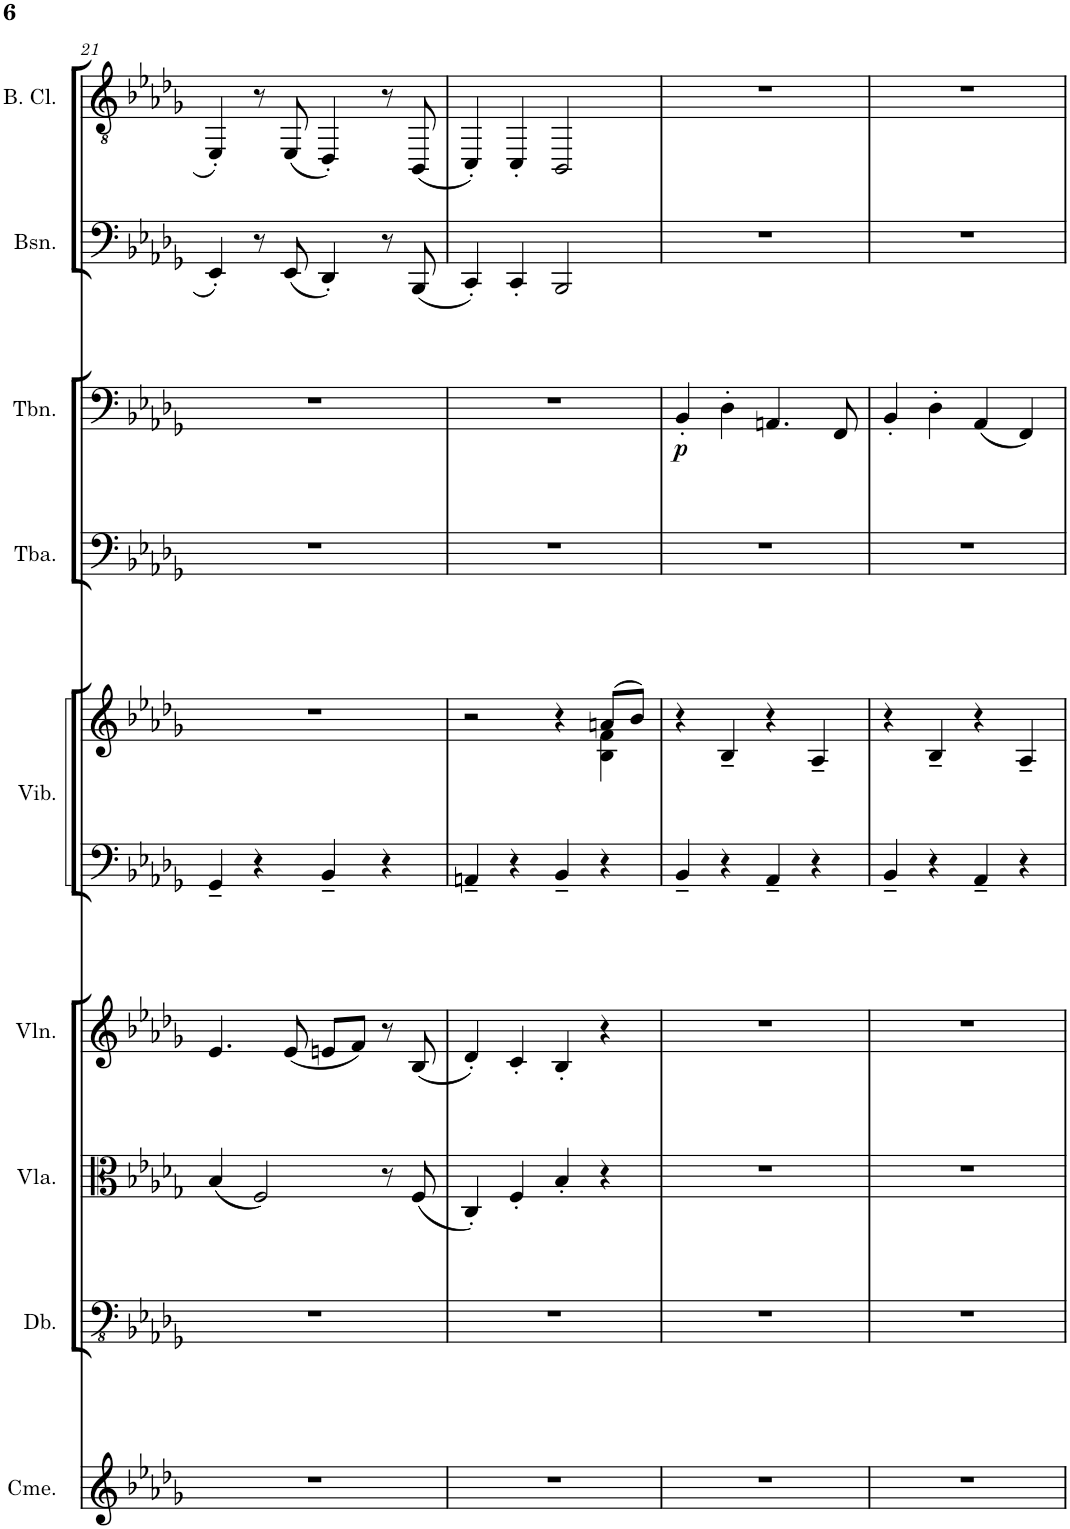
**kern	**kern	**kern	**kern	**kern	**kern	**kern	**kern	**dynam	**kern	**kern
*part9	*part8	*part7	*part6	*part5	*part5	*part4	*part3	*part3	*part2	*part1
*staff10	*staff9	*staff8	*staff7	*staff6	*staff5	*staff4	*staff3	*staff3	*staff2	*staff1
*I"Chimes	*I"Double Bass	*I"Viola	*I"Violin	*I"Vibraphone	*	*I"Tuba	*I"Trombone	*	*I"Bassoon	*I"Bass Clarinet
*I'Cme.	*I'Db.	*I'Vla.	*I'Vln.	*I'Vib.	*	*I'Tba.	*I'Tbn.	*	*I'Bsn.	*I'B. Cl.
!!LO:PB:g=z
*clefG2	*clefFv4	*clefC3	*clefG2	*clefF4	*clefG2	*clefF4	*clefF4	*	*clefF4	*clefGv2
*	*ITrd7c12	*	*	*	*	*	*	*	*	*ITrd8c14
*k[b-e-a-d-g-]	*k[b-e-a-d-g-]	*k[b-e-a-d-g-]	*k[b-e-a-d-g-]	*k[b-e-a-d-g-]	*k[b-e-a-d-g-]	*k[b-e-a-d-g-]	*k[b-e-a-d-g-]	*	*k[b-e-a-d-g-]	*k[b-e-a-d-g-]
*M2/2	*M2/2	*M2/2	*M2/2	*M2/2	*M2/2	*M2/2	*M2/2	*	*M2/2	*M2/2
*met(c|)	*met(c|)	*met(c|)	*met(c|)	*met(c|)	*met(c|)	*met(c|)	*met(c|)	*	*met(c|)	*met(c|)
=21	=21	=21	=21	=21	=21	=21	=21	=21	=21	=21
1r	1r	(4B-/	4.e-/	4GG-~/	1r	1r	1r	.	4EE-'/	4EE-'/
.	.	2F/)	.	4r	.	.	.	.	8r	8r
.	.	.	(8e-/	.	.	.	.	.	(8EE-/	(8EE-/
.	.	.	8en/L	4BB-~/	.	.	.	.	4DD-'/)	4DD-'/)
.	.	.	8f/J)	.	.	.	.	.	.	.
.	.	8r	8r	4r	.	.	.	.	8r	8r
.	.	(8F/	(8B-/	.	.	.	.	.	(8BBB-/	(8BBB-/
=22	=22	=22	=22	=22	=22	=22	=22	=22	=22	=22
*	*	*	*	*	*^	*	*	*	*	*
1r	1r	4C'/)	4d-'/)	4AAn~/	2r	2.ryy	1r	1r	.	4CC'/)	4CC'/)
.	.	4F'/	4c'/	4r	.	.	.	.	.	4CC'/	4CC'/
.	.	4B-'/	4B-'/	4BB-~/	4r	.	.	.	.	2BBB-/	2BBB-/
.	.	4r	4r	4r	(8an/L	4B-\ 4f\	.	.	.	.	.
.	.	.	.	.	8b-/J)	.	.	.	.	.	.
*	*	*	*	*	*v	*v	*	*	*	*	*
=23	=23	=23	=23	=23	=23	=23	=23	=23	=23	=23
!	!	!	!	!	!	!	!	!LO:DY:b	!	!
1r	1r	1r	1r	4BB-~/	4r	1r	4BB-'/	p	1r	1r
.	.	.	.	4r	4B-~/	.	4D-'\	.	.	.
.	.	.	.	4AA-~/	4r	.	4.AAn/	.	.	.
.	.	.	.	4r	4A-~/	.	.	.	.	.
.	.	.	.	.	.	.	8FF/	.	.	.
=24	=24	=24	=24	=24	=24	=24	=24	=24	=24	=24
1r	1r	1r	1r	4BB-~/	4r	1r	4BB-'/	.	1r	1r
.	.	.	.	4r	4B-~/	.	4D-'\	.	.	.
.	.	.	.	4AA-~/	4r	.	(4AA-/	.	.	.
.	.	.	.	4r	4A-~/	.	4FF/)	.	.	.
=	=	=	=	=	=	=	=	=	=	=
*-	*-	*-	*-	*-	*-	*-	*-	*-	*-	*-
